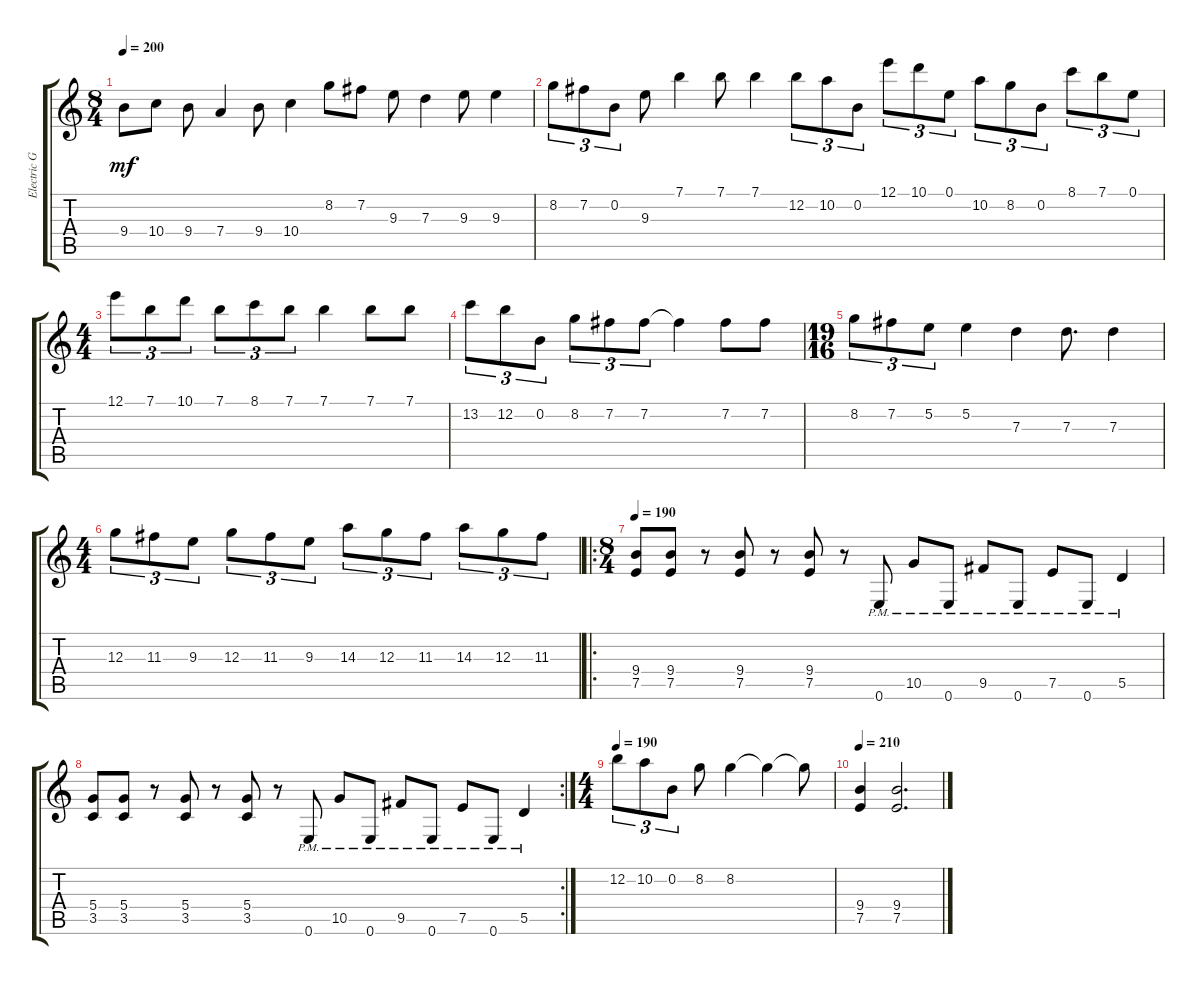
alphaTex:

\track ("Electric Guitar 2" "Electric G") {instrument distortionguitar}
\staff {score tabs}
\tuning (E4 B3 G3 D3 A2 E2) {hide}
\ts (8 4)
\tempo 200
\clef g2
\ks c
9.4.8{dy mf} 10.4.8 9.4.8 7.4.4 9.4.8 10.4.4 8.2.8 7.2.8 9.3.8 7.3.4 9.3.8 9.3.4 |
8.2.8{tu (3 2)} 7.2.8{tu (3 2)} 0.2.8{tu (3 2)} 9.3.8 7.1.4 7.1.8 7.1.4 12.2.8{tu (3 2)} 10.2.8{tu (3 2)} 0.2.8{tu (3 2)} 12.1.8{tu (3 2)} 10.1.8{tu (3 2)} 0.1.8{tu (3 2)} 10.2.8{tu (3 2)} 8.2.8{tu (3 2)} 0.2.8{tu (3 2)} 8.1.8{tu (3 2)} 7.1.8{tu (3 2)} 0.1.8{tu (3 2)} |
\ts (4 4)
12.1.8{tu (3 2)} 7.1.8{tu (3 2)} 10.1.8{tu (3 2)} 7.1.8{tu (3 2)} 8.1.8{tu (3 2)} 7.1.8{tu (3 2)} 7.1.4 7.1.8 7.1.8 |
13.2.8{tu (3 2)} 12.2.8{tu (3 2)} 0.2.8{tu (3 2)} 8.2.8{tu (3 2)} 7.2.8{tu (3 2)} 7.2.8{tu (3 2)} 7.2{t}.4 7.2.8 7.2.8 |
\ts (19 16)
8.2.8{tu (3 2)} 7.2.8{tu (3 2)} 5.2.8{tu (3 2)} 5.2.4 7.3.4 7.3.8{d} 7.3.4 |
\ts (4 4)
12.3.8{tu (3 2)} 11.3.8{tu (3 2)} 9.3.8{tu (3 2)} 12.3.8{tu (3 2)} 11.3.8{tu (3 2)} 9.3.8{tu (3 2)} 14.3.8{tu (3 2)} 12.3.8{tu (3 2)} 11.3.8{tu (3 2)} 14.3.8{tu (3 2)} 12.3.8{tu (3 2)} 11.3.8{tu (3 2)} |
\ro
\ts (8 4)
\tempo 190
(9.4 7.5).8 (9.4 7.5).8 r.8 (9.4 7.5).8 r.8 (9.4 7.5).8 r.8 0.6{pm}.8 10.5{pm}.8 0.6{pm}.8 9.5{pm}.8 0.6{pm}.8 7.5{pm}.8 0.6{pm}.8 5.5{pm}.4 |
\rc 2
(5.4 3.5).8 (5.4 3.5).8 r.8 (5.4 3.5).8 r.8 (5.4 3.5).8 r.8 0.6{pm}.8 10.5{pm}.8 0.6{pm}.8 9.5{pm}.8 0.6{pm}.8 7.5{pm}.8 0.6{pm}.8 5.5{pm}.4 |
\ts (4 4)
\tempo 190
12.2.8{tu (3 2)} 10.2.8{tu (3 2)} 0.2.8{tu (3 2)} 8.2.8 8.2.4 8.2{t}.4 8.2{t}.8 |
\tempo 210
(9.4 7.5).4 (9.4 7.5).2{d}
